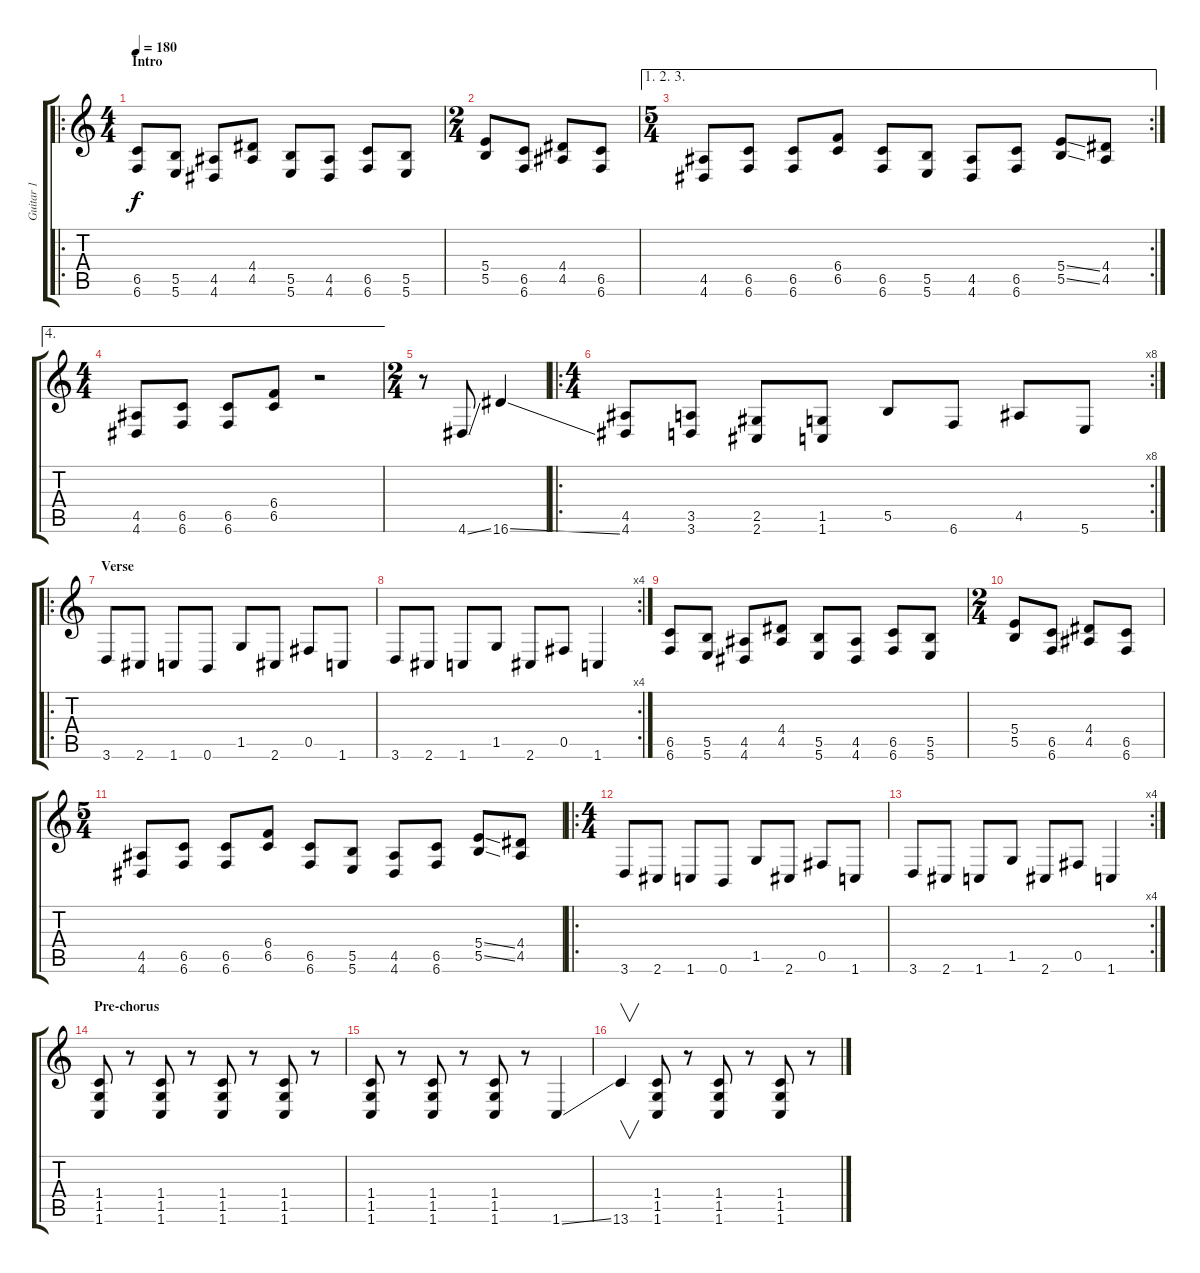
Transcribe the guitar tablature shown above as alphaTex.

\track ("Guitar 1" "Guitar 1") {instrument distortionguitar}
\staff {score tabs}
\tuning (Db4 Ab3 E3 B2 Gb2 B1) {hide}
\ro
\ts (4 4)
\section ("" "Intro")
\tempo 180
\clef g2
\ks c
(6.5 6.6).8{dy f instrument distortionguitar} (5.5 5.6).8 (4.5 4.6).8 (4.4 4.5).8 (5.5 5.6).8 (4.5 4.6).8 (6.5 6.6).8 (5.5 5.6).8 |
\ts (2 4)
(5.4 5.5).8 (6.5 6.6).8 (4.4 4.5).8 (6.5 6.6).8 |
\ae (1 2 3)
\rc 2
\ts (5 4)
(4.5 4.6).8 (6.5 6.6).8 (6.5 6.6).8 (6.4 6.5).8 (6.5 6.6).8 (5.5 5.6).8 (4.5 4.6).8 (6.5 6.6).8 (5.4{ss} 5.5{ss}).8 (4.4 4.5).8 |
\ae 4
\ts (4 4)
(4.5 4.6).8 (6.5 6.6).8 (6.5 6.6).8 (6.4 6.5).8 r.2 |
\ts (2 4)
r.8 4.6{ss}.8 16.6{ss}.4 |
\ro
\rc 8
\ts (4 4)
(4.5 4.6).8 (3.5 3.6).8 (2.5 2.6).8 (1.5 1.6).8 5.5.8 6.6.8 4.5.8 5.6.8 |
\ro
\section ("" "Verse")
3.6.8 2.6.8 1.6.8 0.6.8 1.5.8 2.6.8 0.5.8 1.6.8 |
\rc 4
3.6.8 2.6.8 1.6.8 1.5.8 2.6.8 0.5.8 1.6.4 |
(6.5 6.6).8 (5.5 5.6).8 (4.5 4.6).8 (4.4 4.5).8 (5.5 5.6).8 (4.5 4.6).8 (6.5 6.6).8 (5.5 5.6).8 |
\ts (2 4)
(5.4 5.5).8 (6.5 6.6).8 (4.4 4.5).8 (6.5 6.6).8 |
\ts (5 4)
(4.5 4.6).8 (6.5 6.6).8 (6.5 6.6).8 (6.4 6.5).8 (6.5 6.6).8 (5.5 5.6).8 (4.5 4.6).8 (6.5 6.6).8 (5.4{ss} 5.5{ss}).8 (4.4 4.5).8 |
\ro
\ts (4 4)
3.6.8 2.6.8 1.6.8 0.6.8 1.5.8 2.6.8 0.5.8 1.6.8 |
\rc 4
3.6.8 2.6.8 1.6.8 1.5.8 2.6.8 0.5.8 1.6.4 |
\section ("" "Pre-chorus")
(1.4 1.5 1.6).8 r.8 (1.4 1.5 1.6).8 r.8 (1.4 1.5 1.6).8 r.8 (1.4 1.5 1.6).8 r.8 |
(1.4 1.5 1.6).8 r.8 (1.4 1.5 1.6).8 r.8 (1.4 1.5 1.6).8 r.8 1.6{ss}.4 |
13.6.4{v} (1.4 1.5 1.6).8 r.8 (1.4 1.5 1.6).8 r.8 (1.4 1.5 1.6).8 r.8
